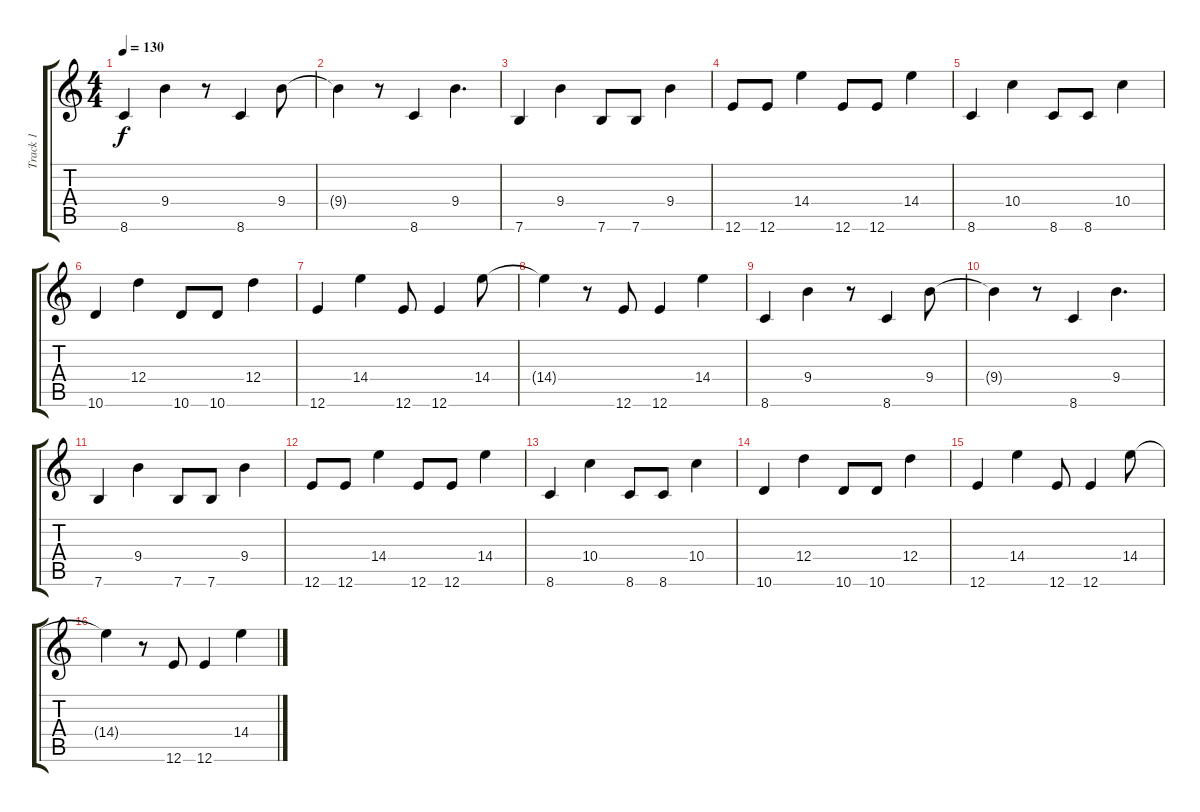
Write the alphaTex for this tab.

\track ("Track 1" "Track 1") {instrument electricguitarclean}
\staff {score tabs}
\tuning (E4 B3 G3 D3 A2 E2) {hide}
\ts (4 4)
\tempo 130
\clef g2
\ks c
8.6.4{dy f} 9.4.4 r.8 8.6.4 9.4.8 |
9.4{t}.4 r.8 8.6.4 9.4.4{d} |
7.6.4 9.4.4 7.6.8 7.6.8 9.4.4 |
12.6.8 12.6.8 14.4.4 12.6.8 12.6.8 14.4.4 |
8.6.4 10.4.4 8.6.8 8.6.8 10.4.4 |
10.6.4 12.4.4 10.6.8 10.6.8 12.4.4 |
12.6.4 14.4.4 12.6.8 12.6.4 14.4.8 |
14.4{t}.4 r.8 12.6.8 12.6.4 14.4.4 |
8.6.4 9.4.4 r.8 8.6.4 9.4.8 |
9.4{t}.4 r.8 8.6.4 9.4.4{d} |
7.6.4 9.4.4 7.6.8 7.6.8 9.4.4 |
12.6.8 12.6.8 14.4.4 12.6.8 12.6.8 14.4.4 |
8.6.4 10.4.4 8.6.8 8.6.8 10.4.4 |
10.6.4 12.4.4 10.6.8 10.6.8 12.4.4 |
12.6.4 14.4.4 12.6.8 12.6.4 14.4.8 |
14.4{t}.4 r.8 12.6.8 12.6.4 14.4.4
